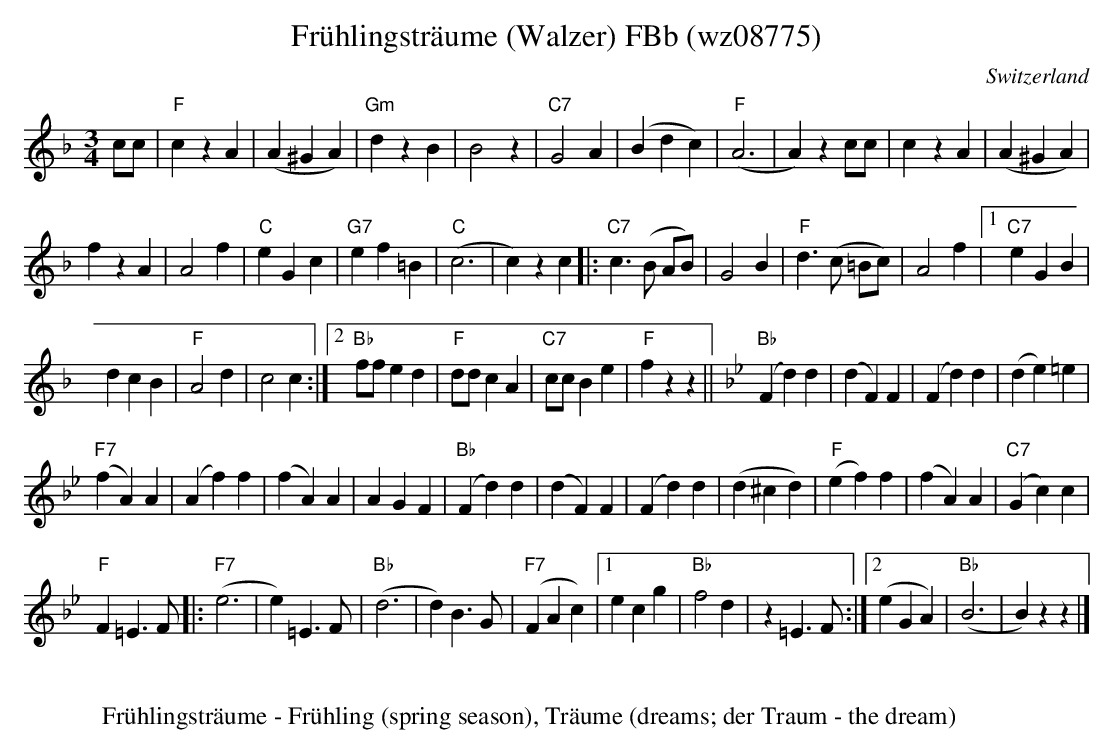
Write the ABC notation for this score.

X:1
T: Frühlingsträume (Walzer) FBb (wz08775)
O:Switzerland
M:3/4
L:1/4
K:F major
c/c/ | "F"czA | (A^GA) | "Gm"dzB | B2z | "C7"G2A | (Bdc) | "F"(A3 | A)zc/c/ | czA | (A^GA) |
fzA | A2f | "C"eGc | "G7"ef=B | "C"(c3 | c)zc |: "C7"c>(B A/B/) | G2B | "F"d>(c =B/c/) | A2f |1 "C7"eGB |
dcB | "F"A2d | c2c :|2 "Bb"f/f/ ed | "F"d/d/cA | "C7"c/c/Be | "F"fzz || [K:Bb] "Bb"(Fd)d | (dF)F | (Fd)d | (de)=e |
"F7"(fA)A | (Af)f | (fA)A | AGF | "Bb"(Fd)d | (dF)F | (Fd)d | (d^cd) | "F"(ef)f | (fA)A | "C7"(Gc)c |
"F"F=E>F |: "F7"(e3 | e)=E>F | "Bb"(d3 | d)B>G | "F7"(FAc) |1 ecg | "Bb"f2d | z=E>F :|2 (eGA) | "Bb"(B3 | B)zz |]
W:
W: Frühlingsträume - Frühling (spring season), Träume (dreams; der Traum - the dream)
